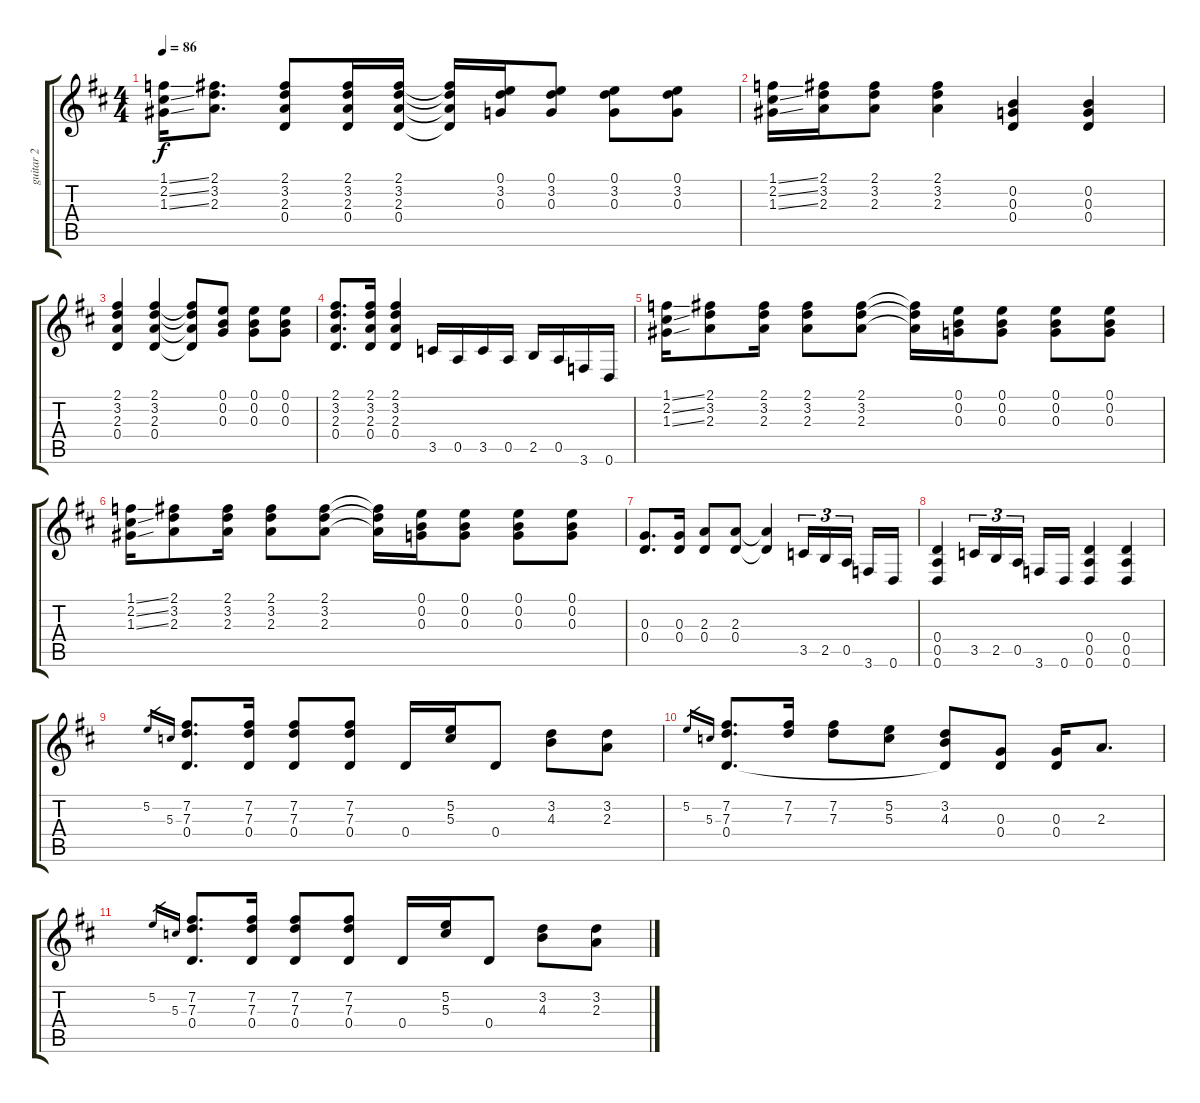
\track ("guitar 2" "guitar 2") {instrument distortionguitar}
\staff {score tabs}
\tuning (E4 B3 G3 D3 A2 D2) {hide}
\ts (4 4)
\tempo 86
\clef g2
\ks d
(1.1{ss} 2.2{ss} 1.3{ss}).16{dy f} (2.1 3.2 2.3).8{d} (2.1 3.2 2.3 0.4).8 (2.1 3.2 2.3 0.4).16 (2.1 3.2 2.3 0.4).16 (2.1{t} 3.2{t} 2.3{t} 0.4{t}).16 (0.1 3.2 0.3).16 (0.1 3.2 0.3).8 (0.1 3.2 0.3).8 (0.1 3.2 0.3).8 |
(1.1{ss} 2.2{ss} 1.3{ss}).16 (2.1 3.2 2.3).16 (2.1 3.2 2.3).8 (2.1 3.2 2.3).4 (0.2 0.3 0.4).4 (0.2 0.3 0.4).4 |
(2.1 3.2 2.3 0.4).4 (2.1 3.2 2.3 0.4).4 (2.1{t} 3.2{t} 2.3{t} 0.4{t}).8 (0.1 0.2 0.3).8 (0.1 0.2 0.3).8 (0.1 0.2 0.3).8 |
(2.1 3.2 2.3 0.4).8{d} (2.1 3.2 2.3 0.4).16 (2.1 3.2 2.3 0.4).4 3.5.16 0.5.16 3.5.16 0.5.16 2.5.16 0.5.16 3.6.16 0.6.16 |
(1.1{ss} 2.2{ss} 1.3{ss}).16 (2.1 3.2 2.3).8 (2.1 3.2 2.3).16 (2.1 3.2 2.3).8 (2.1 3.2 2.3).8 (2.1{t} 3.2{t} 2.3{t}).16 (0.1 0.2 0.3).16 (0.1 0.2 0.3).8 (0.1 0.2 0.3).8 (0.1 0.2 0.3).8 |
(1.1{ss} 2.2{ss} 1.3{ss}).16 (2.1 3.2 2.3).8 (2.1 3.2 2.3).16 (2.1 3.2 2.3).8 (2.1 3.2 2.3).8 (2.1{t} 3.2{t} 2.3{t}).16 (0.1 0.2 0.3).16 (0.1 0.2 0.3).8 (0.1 0.2 0.3).8 (0.1 0.2 0.3).8 |
(0.3 0.4).8{d} (0.3 0.4).16 (2.3 0.4).8 (2.3 0.4).8 (2.3{t} 0.4{t}).4 3.5.16{tu (3 2)} 2.5.16{tu (3 2)} 0.5.16{tu (3 2) beam splitsecondary} 3.6.16 0.6.16 |
(0.4 0.5 0.6).4 3.5.16{tu (3 2)} 2.5.16{tu (3 2)} 0.5.16{tu (3 2) beam splitsecondary} 3.6.16 0.6.16 (0.4 0.5 0.6).4 (0.4 0.5 0.6).4 |
5.2.16{gr} 5.3.16{gr} (7.2 7.3 0.4).8{d} (7.2 7.3 0.4).16 (7.2 7.3 0.4).8 (7.2 7.3 0.4).8 0.4.16 (5.2 5.3).16 0.4.8 (3.2 4.3).8 (3.2 2.3).8 |
5.2.16{gr} 5.3.16{gr} (7.2 7.3 0.4).8{d} (7.2 7.3).16 (7.2 7.3).8 (5.2 5.3).8 (3.2 4.3 0.4{t}).8 (0.3 0.4).8 (0.3 0.4).16 2.3.8{d} |
5.2.16{gr} 5.3.16{gr} (7.2 7.3 0.4).8{d} (7.2 7.3 0.4).16 (7.2 7.3 0.4).8 (7.2 7.3 0.4).8 0.4.16 (5.2 5.3).16 0.4.8 (3.2 4.3).8 (3.2 2.3).8
